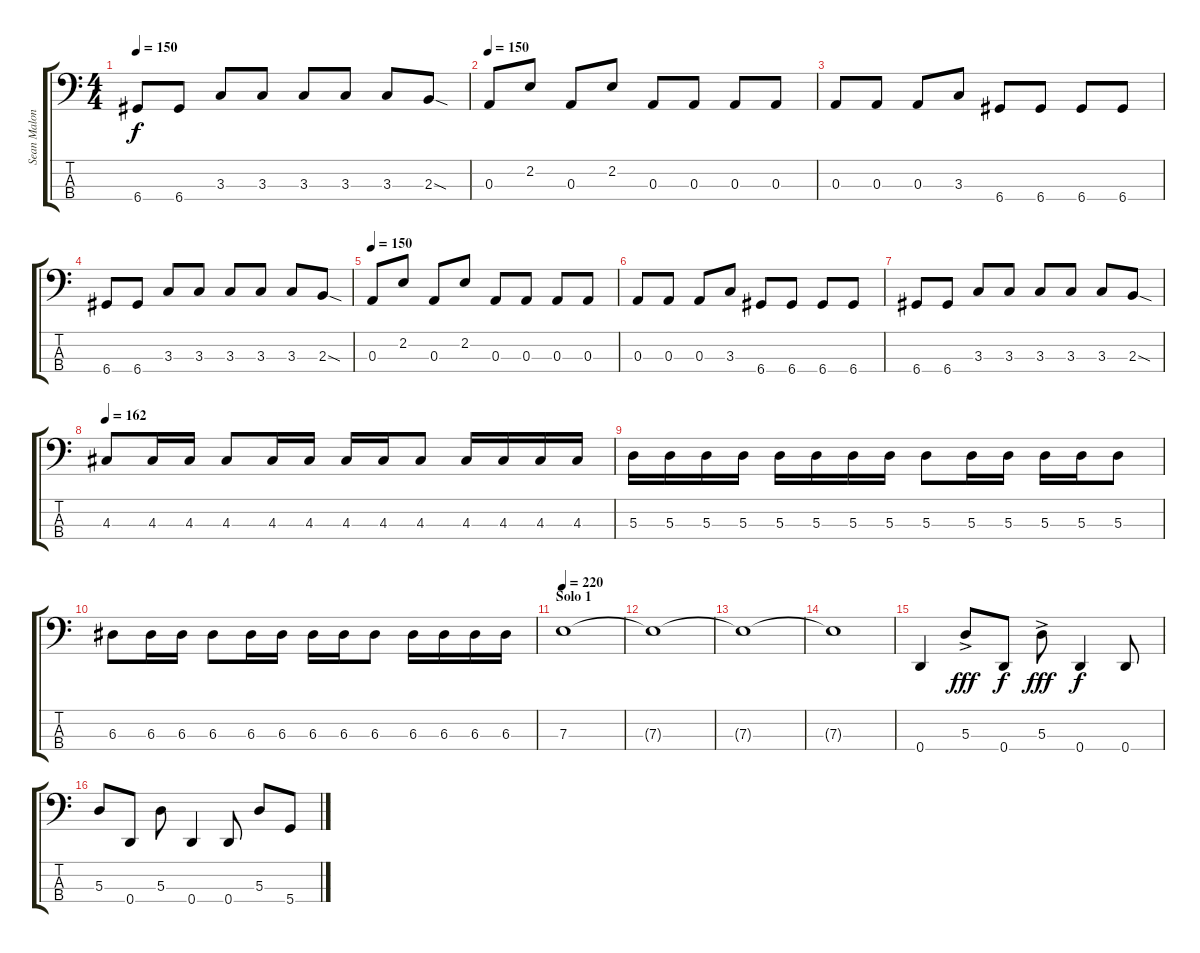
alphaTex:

\track ("Sean Malone" "Sean Malon") {instrument fretlessbass}
\staff {score tabs}
\tuning (G2 D2 A1 D1) {hide}
\ts (4 4)
\tempo 150
\clef f4
\ks c
6.4.8{dy f} 6.4.8 3.3.8 3.3.8 3.3.8 3.3.8 3.3.8 2.3{sod}.8 |
\tempo 150
0.3.8 2.2.8 0.3.8 2.2.8 0.3.8 0.3.8 0.3.8 0.3.8 |
0.3.8 0.3.8 0.3.8 3.3.8 6.4.8 6.4.8 6.4.8 6.4.8 |
6.4.8 6.4.8 3.3.8 3.3.8 3.3.8 3.3.8 3.3.8 2.3{sod}.8 |
\tempo 150
0.3.8 2.2.8 0.3.8 2.2.8 0.3.8 0.3.8 0.3.8 0.3.8 |
0.3.8 0.3.8 0.3.8 3.3.8 6.4.8 6.4.8 6.4.8 6.4.8 |
6.4.8 6.4.8 3.3.8 3.3.8 3.3.8 3.3.8 3.3.8 2.3{sod}.8 |
\tempo 162
4.3.8 4.3.16 4.3.16 4.3.8 4.3.16 4.3.16 4.3.16 4.3.16 4.3.8 4.3.16 4.3.16 4.3.16 4.3.16 |
5.3.16 5.3.16 5.3.16 5.3.16 5.3.16 5.3.16 5.3.16 5.3.16 5.3.8 5.3.16 5.3.16 5.3.16 5.3.16 5.3.8 |
6.3.8 6.3.16 6.3.16 6.3.8 6.3.16 6.3.16 6.3.16 6.3.16 6.3.8 6.3.16 6.3.16 6.3.16 6.3.16 |
\section ("" "Solo 1")
\tempo 220
7.3.1 |
7.3{t}.1 |
7.3{t}.1 |
7.3{t}.1 |
0.4.4 5.3{ac}.8{dy fff} 0.4.8{dy f} 5.3{ac}.8{dy fff} 0.4.4{dy f} 0.4.8 |
5.3.8 0.4.8 5.3.8 0.4.4 0.4.8 5.3.8 5.4.8
